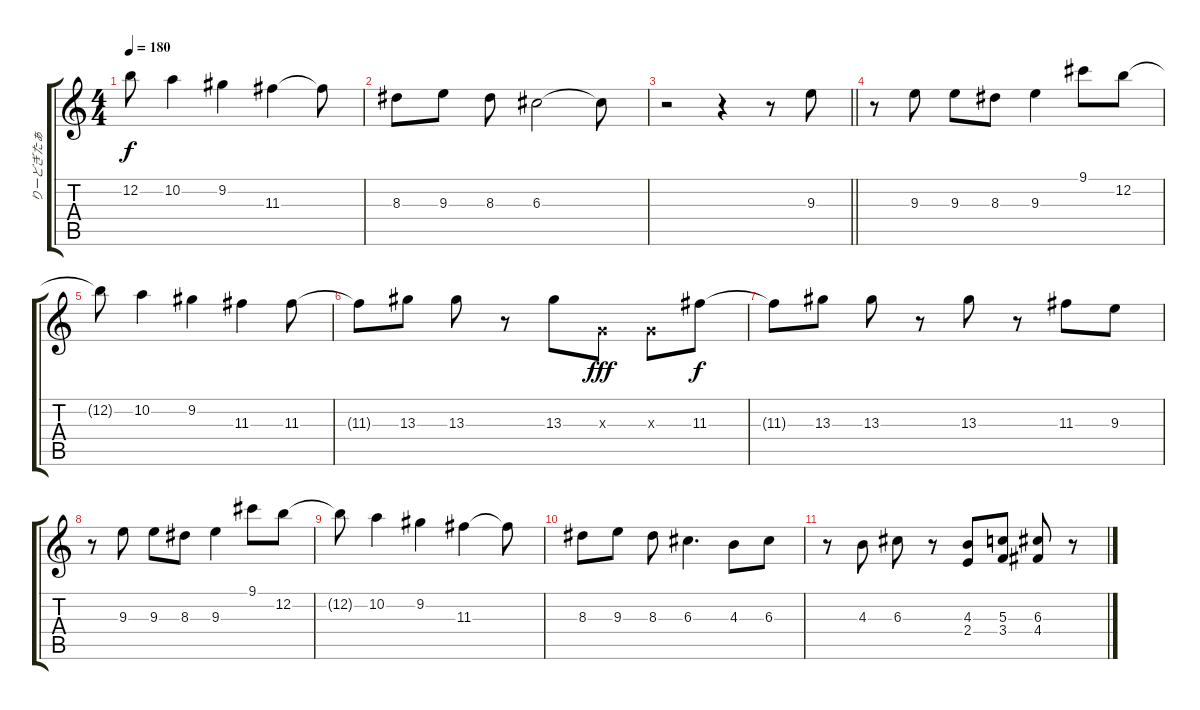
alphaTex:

\track ("りーどぎたぁ" "りーどぎたぁ") {instrument distortionguitar}
\staff {score tabs}
\tuning (E4 B3 G3 D3 A2 E2) {hide}
\ts (4 4)
\tempo 180
\clef g2
\ks c
12.2{t}.8{dy f} 10.2.4 9.2.4 11.3.4 11.3{t}.8 |
8.3.8 9.3.8 8.3.8 6.3.2 6.3{t}.8 |
\barLineRight lightlight
r.2 r.4 r.8 9.3.8 |
r.8 9.3.8 9.3.8 8.3.8 9.3.4 9.1.8 12.2.8 |
12.2{t}.8 10.2.4 9.2.4 11.3.4 11.3.8 |
11.3{t}.8 13.3.8 13.3.8 r.8 13.3.8 0.3{x}.8{dy fff} 0.3{x}.8 11.3.8{dy f} |
11.3{t}.8 13.3.8 13.3.8 r.8 13.3.8 r.8 11.3.8 9.3.8 |
r.8 9.3.8 9.3.8 8.3.8 9.3.4 9.1.8 12.2.8 |
12.2{t}.8 10.2.4 9.2.4 11.3.4 11.3{t}.8 |
8.3.8 9.3.8 8.3.8 6.3.4{d} 4.3.8 6.3.8 |
r.8 4.3.8 6.3.8 r.8 (4.3 2.4).8 (5.3 3.4).8 (6.3 4.4).8 r.8
